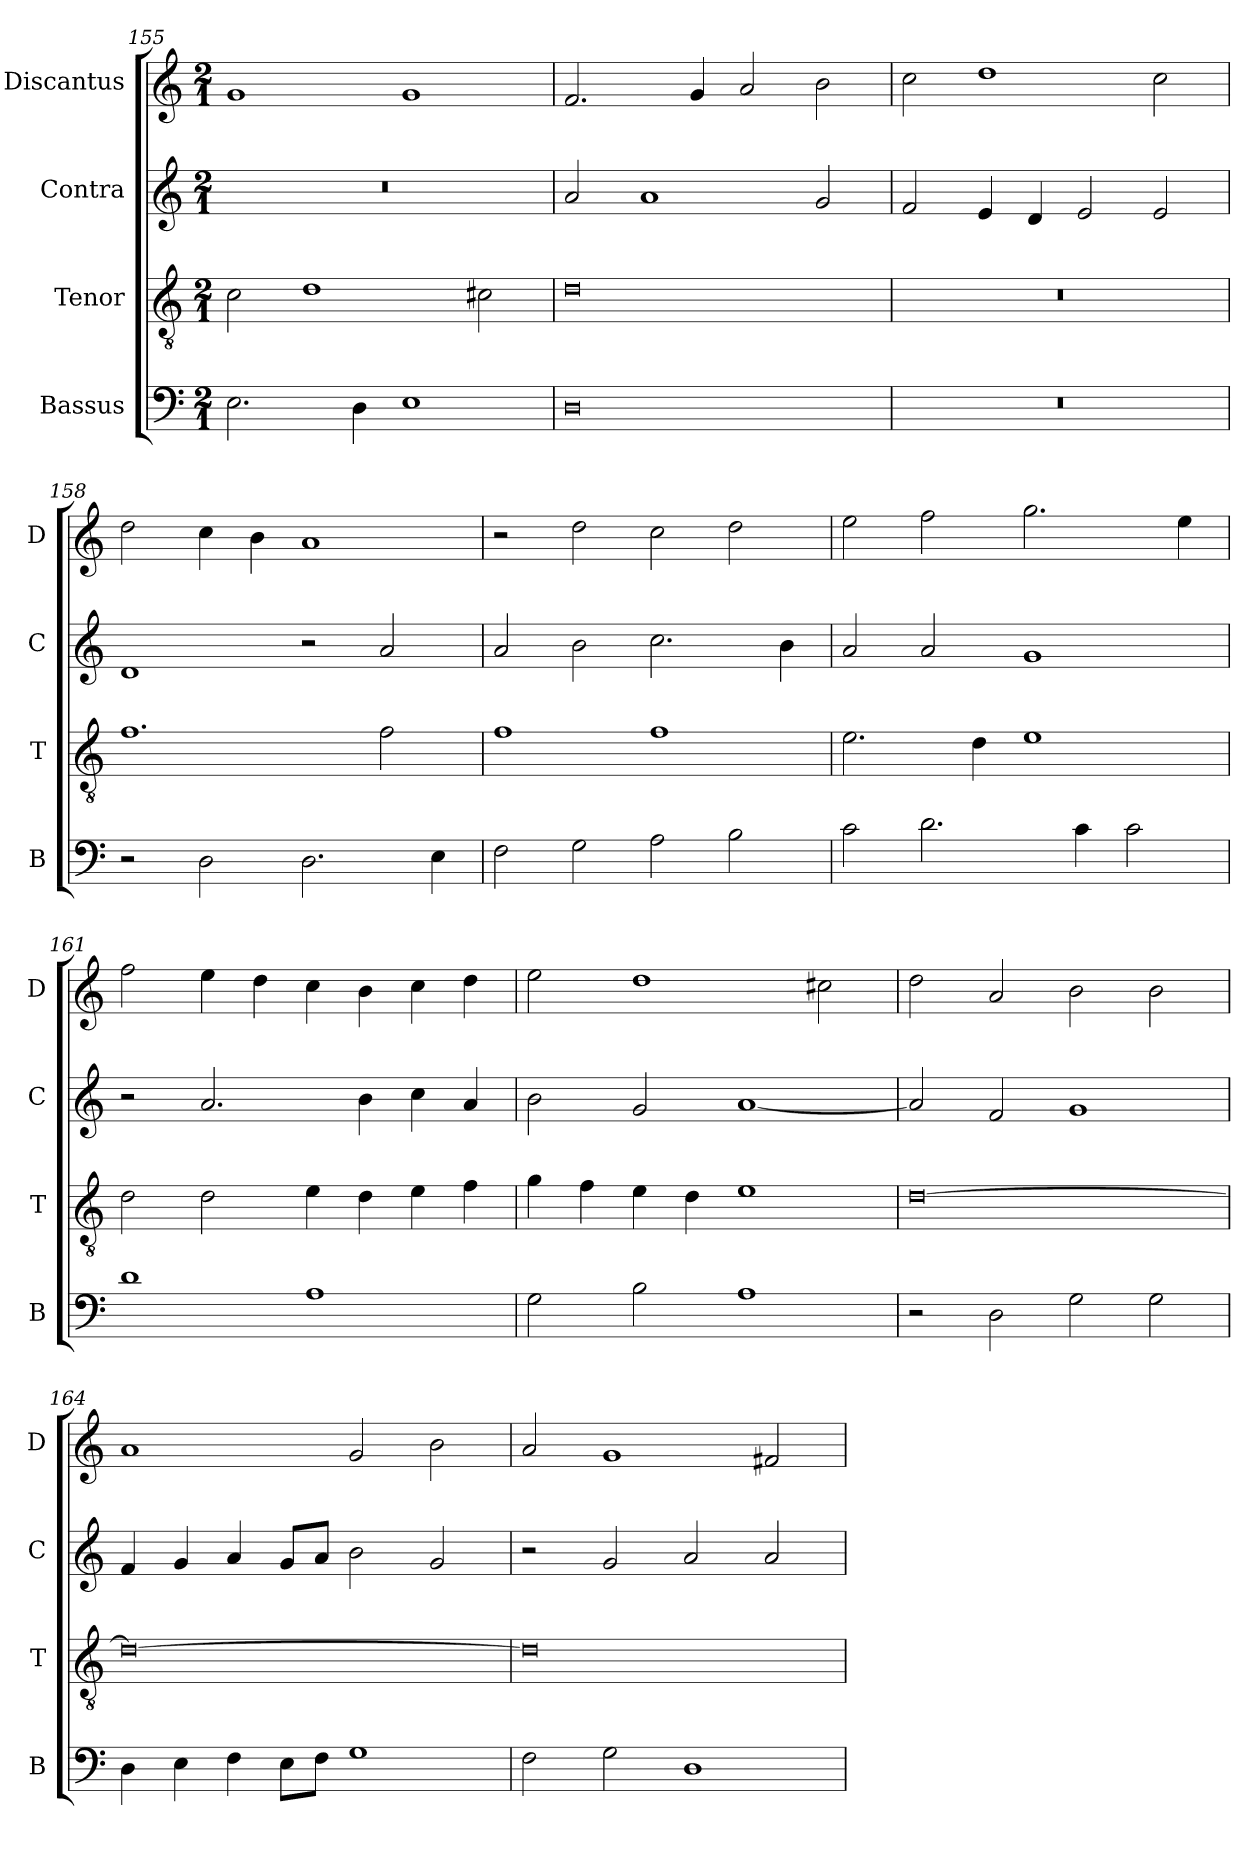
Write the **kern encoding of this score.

**kern	**kern	**kern	**kern
*part4	*part3	*part2	*part1
*staff4	*staff3	*staff2	*staff1
*I"Bassus	*I"Tenor	*I"Contra	*I"Discantus
*I'B	*I'T	*I'C	*I'D
*clefF4	*clefGv2	*clefG2	*clefG2
*k[]	*k[]	*k[]	*k[]
*M2/1	*M2/1	*M2/1	*M2/1
=155	=155	=155	=155
2.E\	2c\	0r	1g
.	1d	.	.
4D\	.	.	.
1E	.	.	1g
.	2c#X\	.	.
=156	=156	=156	=156
0D	0d	2a/	2.f/
.	.	1a	.
.	.	.	4g/
.	.	.	2a/
.	.	2g/	2b\
=157	=157	=157	=157
0r	0r	2f/	2cc\
.	.	4e/	1dd
.	.	4d/	.
.	.	2e/	.
.	.	2e/	2cc\
=158	=158	=158	=158
2r	1.f	1d	2dd\
2D\	.	.	4cc\
.	.	.	4b\
2.D\	.	2r	1a
.	2f\	2a/	.
4E\	.	.	.
=159	=159	=159	=159
2F\	1f	2a/	2r
2G\	.	2b\	2dd\
2A\	1f	2.cc\	2cc\
2B\	.	.	2dd\
.	.	4b\	.
=160	=160	=160	=160
2c\	2.e\	2a/	2ee\
2.d\	.	2a/	2ff\
.	4d\	.	.
.	1e	1g	2.gg\
4c\	.	.	.
2c\	.	.	.
.	.	.	4ee\
=161	=161	=161	=161
1d	2d\	2r	2ff\
.	2d\	2.a/	4ee\
.	.	.	4dd\
1A	4e\	.	4cc\
.	4d\	4b\	4b\
.	4e\	4cc\	4cc\
.	4f\	4a/	4dd\
=162	=162	=162	=162
2G\	4g\	2b\	2ee\
.	4f\	.	.
2B\	4e\	2g/	1dd
.	4d\	.	.
1A	1e	[1a	.
.	.	.	2cc#X\
=163	=163	=163	=163
2r	[0d	2a/]	2dd\
2D\	.	2f/	2a/
2G\	.	1g	2b\
2G\	.	.	2b\
=164	=164	=164	=164
4D\	0d_	4f/	1a
4E\	.	4g/	.
4F\	.	4a/	.
8E\L	.	8g/L	.
8F\J	.	8a/J	.
1G	.	2b\	2g/
.	.	2g/	2b\
=165	=165	=165	=165
2F\	0d]	2r	2a/
2G\	.	2g/	1g
1D	.	2a/	.
.	.	2a/	2f#X/
=	=	=	=
*-	*-	*-	*-
